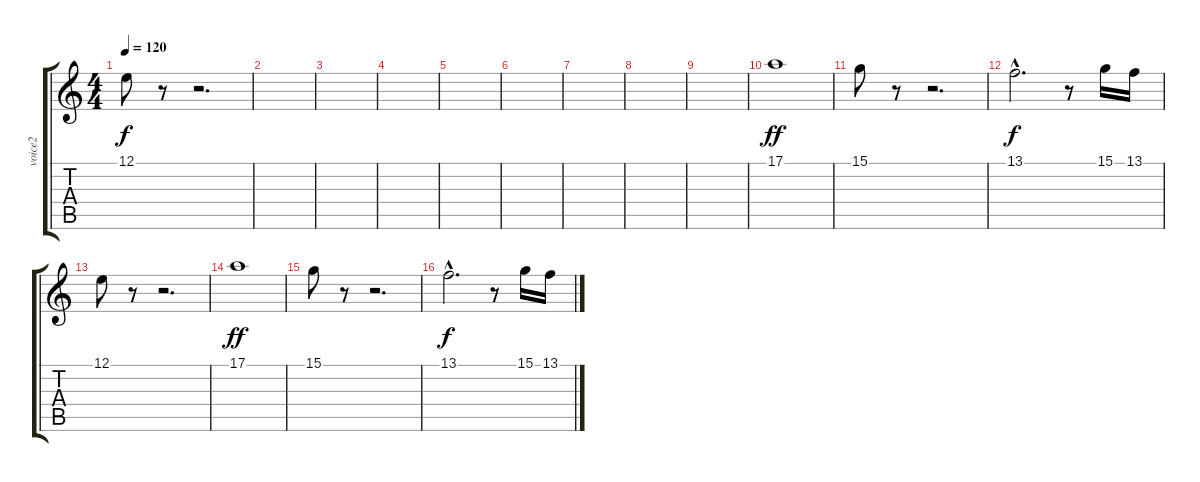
\track ("voice2" "voice2") {instrument voiceoohs}
\staff {score tabs}
\tuning (E4 B3 G3 D3 A2 E2) {hide}
\ts (4 4)
\tempo 120
\clef g2
\ks c
12.1.8{dy f} r.8 r.2{d} |
|
|
|
|
|
|
|
|
17.1.1{dy ff} |
15.1.8 r.8 r.2{d} |
13.1{hac}.2{d dy f} r.8 15.1.16 13.1.16 |
12.1.8 r.8 r.2{d} |
17.1.1{dy ff} |
15.1.8 r.8 r.2{d} |
13.1{hac}.2{d dy f} r.8 15.1.16 13.1.16
